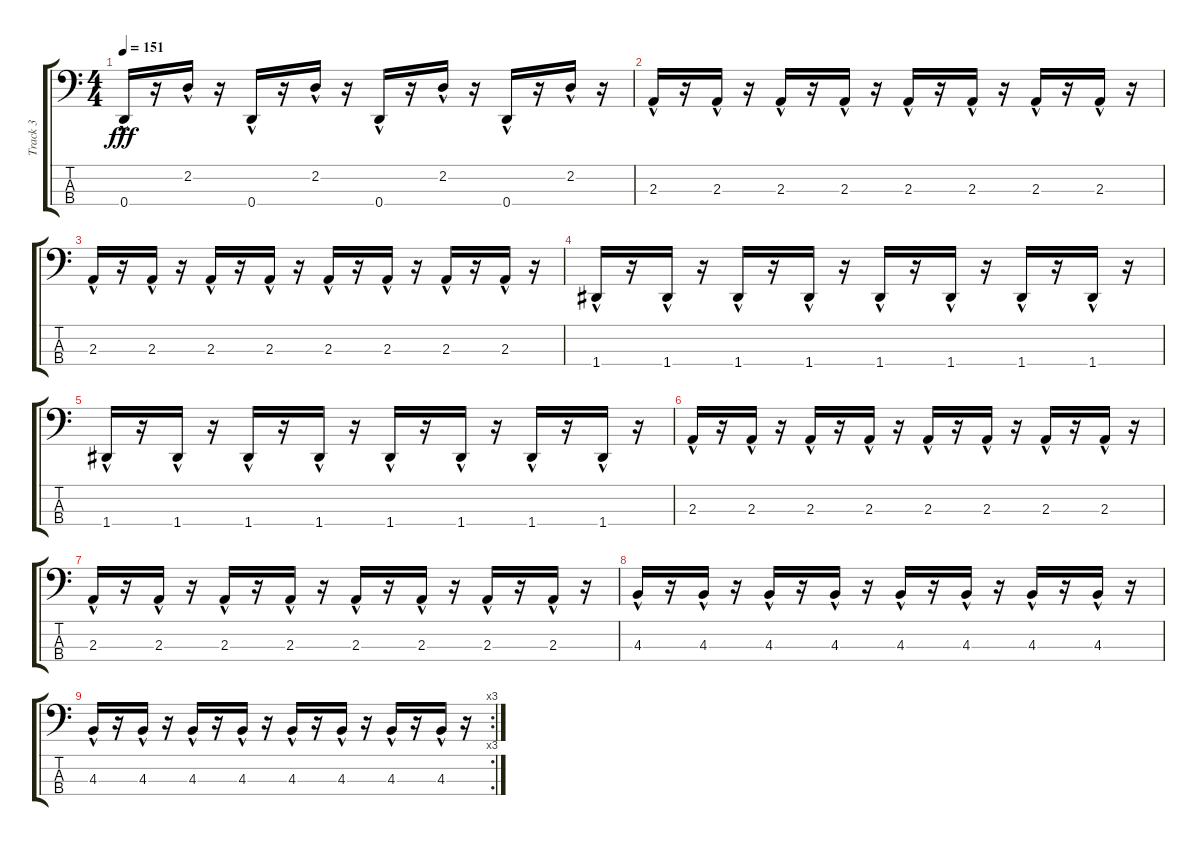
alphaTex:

\track ("Track 3" "Track 3") {instrument electricbasspick}
\staff {score tabs}
\tuning (F2 C2 G1 D1) {hide}
\ts (4 4)
\tempo 151
\clef f4
\ks c
0.4{hac}.16{dy fff} r.16 2.2{hac}.16 r.16 0.4{hac}.16 r.16 2.2{hac}.16 r.16 0.4{hac}.16 r.16 2.2{hac}.16 r.16 0.4{hac}.16 r.16 2.2{hac}.16 r.16 |
2.3{hac}.16 r.16 2.3{hac}.16 r.16 2.3{hac}.16 r.16 2.3{hac}.16 r.16 2.3{hac}.16 r.16 2.3{hac}.16 r.16 2.3{hac}.16 r.16 2.3{hac}.16 r.16 |
2.3{hac}.16 r.16 2.3{hac}.16 r.16 2.3{hac}.16 r.16 2.3{hac}.16 r.16 2.3{hac}.16 r.16 2.3{hac}.16 r.16 2.3{hac}.16 r.16 2.3{hac}.16 r.16 |
1.4{hac}.16 r.16 1.4{hac}.16 r.16 1.4{hac}.16 r.16 1.4{hac}.16 r.16 1.4{hac}.16 r.16 1.4{hac}.16 r.16 1.4{hac}.16 r.16 1.4{hac}.16 r.16 |
1.4{hac}.16 r.16 1.4{hac}.16 r.16 1.4{hac}.16 r.16 1.4{hac}.16 r.16 1.4{hac}.16 r.16 1.4{hac}.16 r.16 1.4{hac}.16 r.16 1.4{hac}.16 r.16 |
2.3{hac}.16 r.16 2.3{hac}.16 r.16 2.3{hac}.16 r.16 2.3{hac}.16 r.16 2.3{hac}.16 r.16 2.3{hac}.16 r.16 2.3{hac}.16 r.16 2.3{hac}.16 r.16 |
2.3{hac}.16 r.16 2.3{hac}.16 r.16 2.3{hac}.16 r.16 2.3{hac}.16 r.16 2.3{hac}.16 r.16 2.3{hac}.16 r.16 2.3{hac}.16 r.16 2.3{hac}.16 r.16 |
4.3{hac}.16 r.16 4.3{hac}.16 r.16 4.3{hac}.16 r.16 4.3{hac}.16 r.16 4.3{hac}.16 r.16 4.3{hac}.16 r.16 4.3{hac}.16 r.16 4.3{hac}.16 r.16 |
\rc 3
4.3{hac}.16 r.16 4.3{hac}.16 r.16 4.3{hac}.16 r.16 4.3{hac}.16 r.16 4.3{hac}.16 r.16 4.3{hac}.16 r.16 4.3{hac}.16 r.16 4.3{hac}.16 r.16
